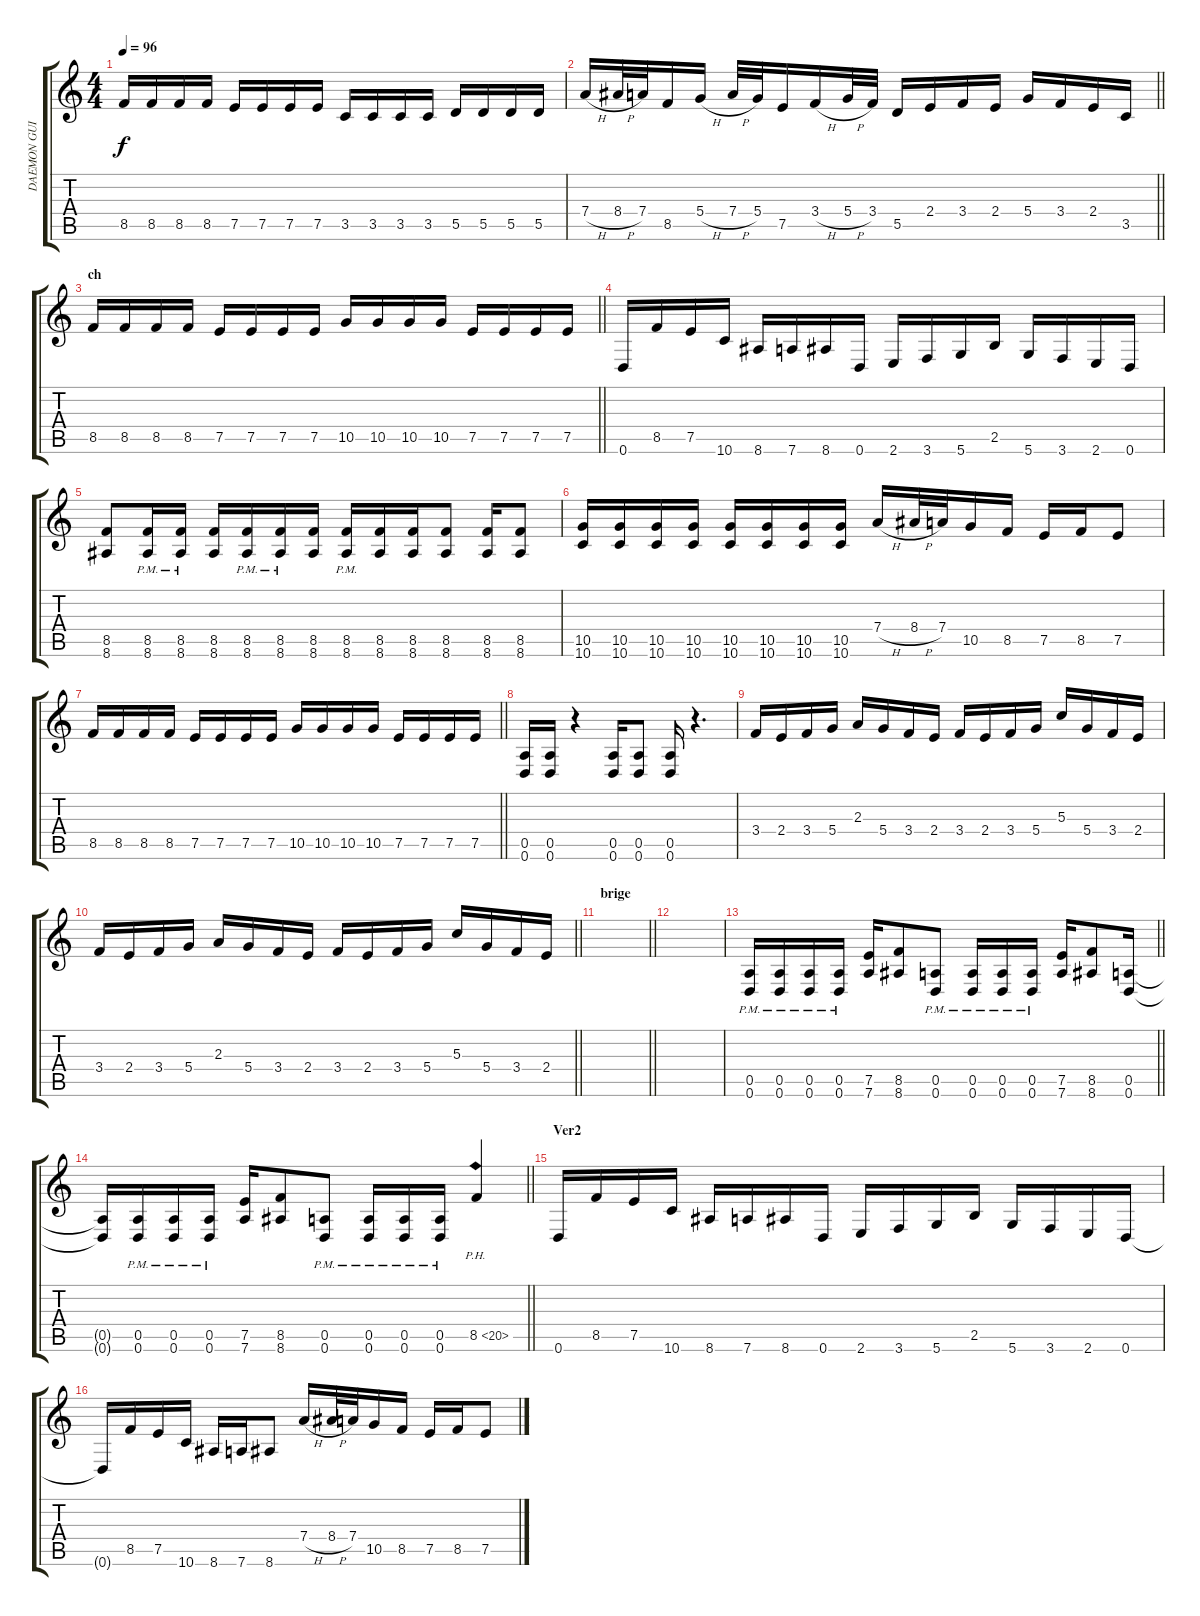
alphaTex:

\track ("DAEMON GUITAR" "DAEMON GUI") {mute instrument distortionguitar}
\staff {score tabs}
\tuning (E4 B3 G3 D3 A2 D2) {hide}
\ts (4 4)
\tempo 96
\clef g2
\ks c
8.5.16{dy f} 8.5.16 8.5.16 8.5.16 7.5.16 7.5.16 7.5.16 7.5.16 3.5.16 3.5.16 3.5.16 3.5.16 5.5.16 5.5.16 5.5.16 5.5.16 |
\barLineRight lightlight
7.4{h}.16 8.4{h}.32 7.4.32 8.5.16 5.4{h}.16 7.4{h}.32 5.4.32 7.5.16 3.4{h}.16 5.4{h}.32 3.4.32 5.5.16 2.4.16 3.4.16 2.4.16 5.4.16 3.4.16 2.4.16 3.5.16 |
\section ("" "ch")
\barLineRight lightlight
8.5.16 8.5.16 8.5.16 8.5.16 7.5.16 7.5.16 7.5.16 7.5.16 10.5.16 10.5.16 10.5.16 10.5.16 7.5.16 7.5.16 7.5.16 7.5.16 |
0.6.16 8.5.16 7.5.16 10.6.16 8.6.16 7.6.16 8.6.16 0.6.16 2.6.16 3.6.16 5.6.16 2.5.16 5.6.16 3.6.16 2.6.16 0.6.16 |
(8.5 8.6).8 (8.5{pm} 8.6{pm}).16 (8.5{pm} 8.6{pm}).16 (8.5 8.6).16 (8.5{pm} 8.6{pm}).16 (8.5{pm} 8.6{pm}).16 (8.5 8.6).16 (8.5{pm} 8.6{pm}).16 (8.5 8.6).16 (8.5 8.6).16 (8.5 8.6).8 (8.5 8.6).16 (8.5 8.6).8 |
(10.5 10.6).16 (10.5 10.6).16 (10.5 10.6).16 (10.5 10.6).16 (10.5 10.6).16 (10.5 10.6).16 (10.5 10.6).16 (10.5 10.6).16 7.4{h}.16 8.4{h}.32 7.4.32 10.5.16 8.5.16 7.5.16 8.5.16 7.5.8 |
\barLineRight lightlight
8.5.16 8.5.16 8.5.16 8.5.16 7.5.16 7.5.16 7.5.16 7.5.16 10.5.16 10.5.16 10.5.16 10.5.16 7.5.16 7.5.16 7.5.16 7.5.16 |
(0.5 0.6).16 (0.5 0.6).16 r.4 (0.5 0.6).16 (0.5 0.6).8 (0.5 0.6).16 r.4{d} |
3.4.16 2.4.16 3.4.16 5.4.16 2.3.16 5.4.16 3.4.16 2.4.16 3.4.16 2.4.16 3.4.16 5.4.16 5.3.16 5.4.16 3.4.16 2.4.16 |
\barLineRight lightlight
3.4.16 2.4.16 3.4.16 5.4.16 2.3.16 5.4.16 3.4.16 2.4.16 3.4.16 2.4.16 3.4.16 5.4.16 5.3.16 5.4.16 3.4.16 2.4.16 |
\section ("" "brige")
\barLineRight lightlight
|
|
\barLineRight lightlight
(0.5{pm} 0.6{pm}).16 (0.5{pm} 0.6{pm}).16 (0.5{pm} 0.6{pm}).16 (0.5{pm} 0.6{pm}).16 (7.5 7.6).16 (8.5 8.6).8 (0.5{pm} 0.6{pm}).8 (0.5{pm} 0.6{pm}).16 (0.5{pm} 0.6{pm}).16 (0.5{pm} 0.6{pm}).16 (7.5 7.6).16 (8.5 8.6).8 (0.5 0.6).16 |
\barLineRight lightlight
(0.5{t} 0.6{t}).16 (0.5{pm} 0.6{pm}).16 (0.5{pm} 0.6{pm}).16 (0.5{pm} 0.6{pm}).16 (7.5 7.6).16 (8.5 8.6).8 (0.5{pm} 0.6{pm}).8 (0.5{pm} 0.6{pm}).16 (0.5{pm} 0.6{pm}).16 (0.5{pm} 0.6{pm}).16 8.5{ph 12}.4 |
\section ("" "Ver2")
0.6.16 8.5.16 7.5.16 10.6.16 8.6.16 7.6.16 8.6.16 0.6.16 2.6.16 3.6.16 5.6.16 2.5.16 5.6.16 3.6.16 2.6.16 0.6.16 |
0.6{t}.16 8.5.16 7.5.16 10.6.16 8.6.16 7.6.16 8.6.8 7.4{h}.16 8.4{h}.32 7.4.32 10.5.16 8.5.16 7.5.16 8.5.16 7.5.8
